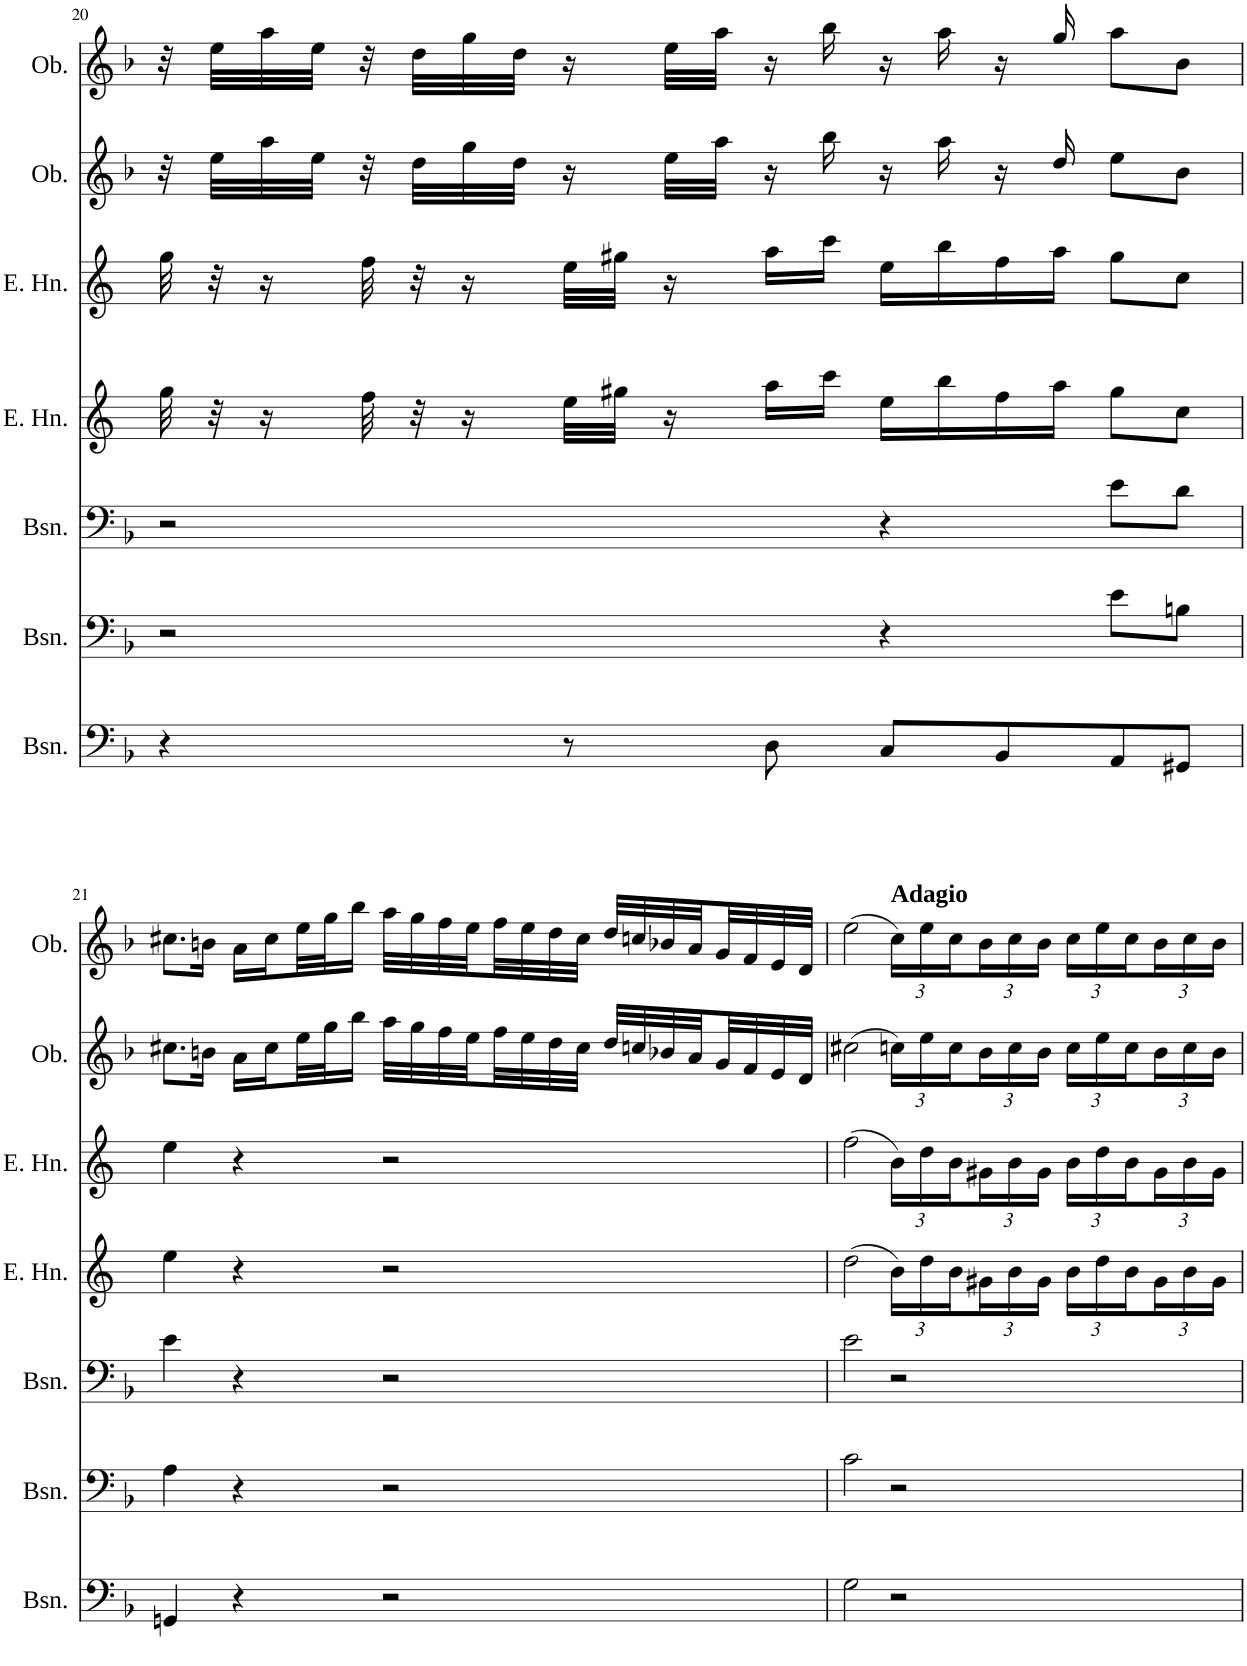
**kern	**kern	**kern	**kern	**kern	**kern	**kern
*part7	*part6	*part5	*part4	*part3	*part2	*part1
*staff7	*staff6	*staff5	*staff4	*staff3	*staff2	*staff1
*I"Bassoon	*I"Bassoon	*I"Bassoon	*I"English Horn	*I"English Horn	*I"Oboe	*I"Oboe
*I'Bsn.	*I'Bsn.	*I'Bsn.	*I'E. Hn.	*I'E. Hn.	*I'Ob.	*I'Ob.
!!LO:PB:g=z
*clefF4	*clefF4	*clefF4	*clefG2	*clefG2	*clefG2	*clefG2
*	*	*	*Trd4c7	*Trd4c7	*	*
*k[b-]	*k[b-]	*k[b-]	*k[]	*k[]	*k[b-]	*k[b-]
*M4/4	*M4/4	*M4/4	*M4/4	*M4/4	*M4/4	*M4/4
*met(c)	*met(c)	*met(c)	*met(c)	*met(c)	*met(c)	*met(c)
=20	=20	=20	=20	=20	=20	=20
4r	2r	2r	32gg\	32gg\	32r	32r
.	.	.	32r	32r	32ee\LLL	32ee\LLL
.	.	.	16r	16r	32aa\	32aa\
.	.	.	.	.	32ee\JJJ	32ee\JJJ
.	.	.	32ff\	32ff\	32r	32r
.	.	.	32r	32r	32dd\LLL	32dd\LLL
.	.	.	16r	16r	32gg\	32gg\
.	.	.	.	.	32dd\JJJ	32dd\JJJ
8r	.	.	32ee\LLL	32ee\LLL	16r	16r
.	.	.	32gg#X\JJJ	32gg#X\JJJ	.	.
.	.	.	16r	16r	32ee\LLL	32ee\LLL
.	.	.	.	.	32aa\JJJ	32aa\JJJ
8D\	.	.	16aa\LL	16aa\LL	16r	16r
.	.	.	16ccc\JJ	16ccc\JJ	16bb-\	16bb-\
8C/L	4r	4r	16ee\LL	16ee\LL	16r	16r
.	.	.	16bb\	16bb\	16aa\	16aa\
8BB-/	.	.	16ff\	16ff\	16r	16r
.	.	.	16aa\JJ	16aa\JJ	16dd/	16gg/
8AA/	8e\L	8e\L	8gg#\L	8gg#\L	8ee\L	8aa\L
8GG#X/J	8Bn\J	8d\J	8cc\J	8cc\J	8b-\J	8b-\J
!!LO:LB:g=z
=21	=21	=21	=21	=21	=21	=21
4GGn/	4A\	4e\	4ee\	4ee\	8.cc#X\L	8.cc#X\L
.	.	.	.	.	16bn\Jk	16bn\Jk
4r	4r	4r	4r	4r	16a\LL	16a\LL
.	.	.	.	.	16cc#\	16cc#\
.	.	.	.	.	32ee\L	32ee\L
.	.	.	.	.	32gg\J	32gg\J
.	.	.	.	.	16bb-\JJ	16bb-\JJ
2r	2r	2r	2r	2r	32aa\LLL	32aa\LLL
.	.	.	.	.	32gg\	32gg\
.	.	.	.	.	32ff\	32ff\
.	.	.	.	.	32ee\	32ee\
.	.	.	.	.	32ff\	32ff\
.	.	.	.	.	32ee\	32ee\
.	.	.	.	.	32dd\	32dd\
.	.	.	.	.	32cc#\JJJ	32cc#\JJJ
.	.	.	.	.	32dd/LLL	32dd/LLL
.	.	.	.	.	32ccn/	32ccn/
.	.	.	.	.	32b-X/	32b-X/
.	.	.	.	.	32a/	32a/
.	.	.	.	.	32g/	32g/
.	.	.	.	.	32f/	32f/
.	.	.	.	.	32e/	32e/
.	.	.	.	.	32d/JJJ	32d/JJJ
=22	=22	=22	=22	=22	=22	=22
2G\	2c\	2e\	(2dd\	(2ff\	(2cc#X\	(2ee\
*	*	*	*Xbrackettup	*Xbrackettup	*Xbrackettup	*Xbrackettup
!	!	!	!	!	!	!LO:TX:a:B:t=Adagio
2r	2r	2r	24b\LL)	24b\LL)	24ccn\LL)	24cc\LL)
.	.	.	24dd\	24dd\	24ee\	24ee\
.	.	.	24b\	24b\	24cc\	24cc\
.	.	.	24g#X\	24g#X\	24b-\	24b-\
.	.	.	24b\	24b\	24cc\	24cc\
.	.	.	24g#\JJ	24g#\JJ	24b-\JJ	24b-\JJ
.	.	.	24b\LL	24b\LL	24cc\LL	24cc\LL
.	.	.	24dd\	24dd\	24ee\	24ee\
.	.	.	24b\	24b\	24cc\	24cc\
.	.	.	24g#\	24g#\	24b-\	24b-\
.	.	.	24b\	24b\	24cc\	24cc\
.	.	.	24g#\JJ	24g#\JJ	24b-\JJ	24b-\JJ
=	=	=	=	=	=	=
*-	*-	*-	*-	*-	*-	*-
